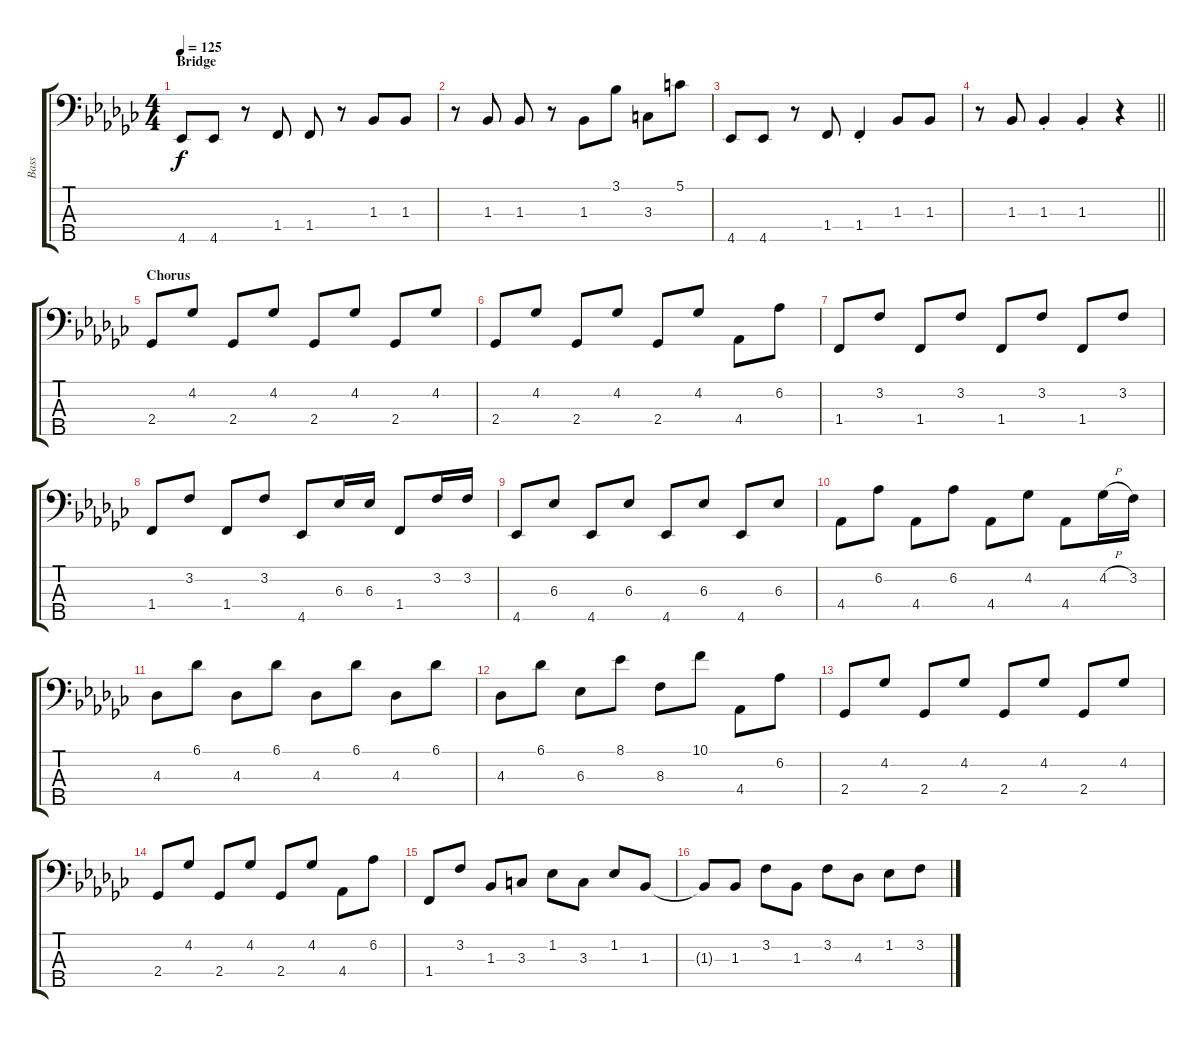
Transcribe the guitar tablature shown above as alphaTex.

\track ("Bass" "Bass") {instrument electricbassfinger}
\staff {score tabs}
\tuning (G2 D2 A1 E1 B0) {hide}
\ts (4 4)
\section ("" "Bridge")
\tempo 125
\clef f4
\ks gb
4.5.8{dy f} 4.5.8 r.8 1.4.8 1.4.8 r.8 1.3.8 1.3.8 |
r.8 1.3.8 1.3.8 r.8 1.3.8 3.1.8 3.3.8 5.1.8 |
4.5.8 4.5.8 r.8 1.4.8 1.4{st}.4 1.3.8 1.3.8 |
\barLineRight lightlight
r.8 1.3.8 1.3{st}.4 1.3{st}.4 r.4 |
\section ("" "Chorus")
2.4.8 4.2.8 2.4.8 4.2.8 2.4.8 4.2.8 2.4.8 4.2.8 |
2.4.8 4.2.8 2.4.8 4.2.8 2.4.8 4.2.8 4.4.8 6.2.8 |
1.4.8 3.2.8 1.4.8 3.2.8 1.4.8 3.2.8 1.4.8 3.2.8 |
1.4.8 3.2.8 1.4.8 3.2.8 4.5.8 6.3.16 6.3.16 1.4.8 3.2.16 3.2.16 |
4.5.8 6.3.8 4.5.8 6.3.8 4.5.8 6.3.8 4.5.8 6.3.8 |
4.4.8 6.2.8 4.4.8 6.2.8 4.4.8 4.2.8 4.4.8 4.2{h}.16 3.2.16 |
4.3.8 6.1.8 4.3.8 6.1.8 4.3.8 6.1.8 4.3.8 6.1.8 |
4.3.8 6.1.8 6.3.8 8.1.8 8.3.8 10.1.8 4.4.8 6.2.8 |
2.4.8 4.2.8 2.4.8 4.2.8 2.4.8 4.2.8 2.4.8 4.2.8 |
2.4.8 4.2.8 2.4.8 4.2.8 2.4.8 4.2.8 4.4.8 6.2.8 |
1.4.8 3.2.8 1.3.8 3.3.8 1.2.8 3.3.8 1.2.8 1.3.8 |
1.3{t}.8 1.3.8 3.2.8 1.3.8 3.2.8 4.3.8 1.2.8 3.2.8
